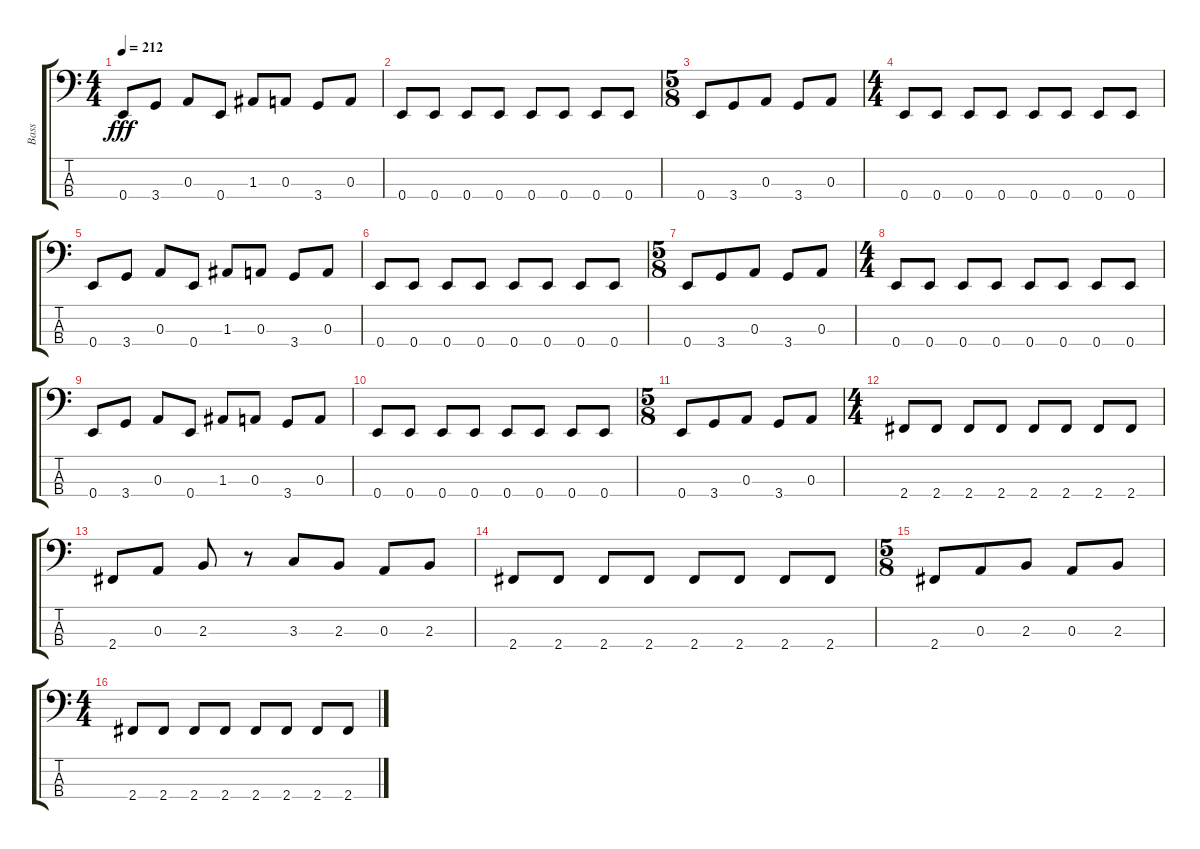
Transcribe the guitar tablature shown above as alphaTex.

\track ("Bass" "Bass") {instrument electricbassfinger}
\staff {score tabs}
\tuning (G2 D2 A1 E1) {hide}
\ts (4 4)
\tempo 212
\clef f4
\ks c
0.4.8{dy fff} 3.4.8 0.3.8 0.4.8 1.3.8 0.3.8 3.4.8 0.3.8 |
0.4.8 0.4.8 0.4.8 0.4.8 0.4.8 0.4.8 0.4.8 0.4.8 |
\ts (5 8)
0.4.8 3.4.8 0.3.8 3.4.8 0.3.8 |
\ts (4 4)
0.4.8 0.4.8 0.4.8 0.4.8 0.4.8 0.4.8 0.4.8 0.4.8 |
0.4.8 3.4.8 0.3.8 0.4.8 1.3.8 0.3.8 3.4.8 0.3.8 |
0.4.8 0.4.8 0.4.8 0.4.8 0.4.8 0.4.8 0.4.8 0.4.8 |
\ts (5 8)
0.4.8 3.4.8 0.3.8 3.4.8 0.3.8 |
\ts (4 4)
0.4.8 0.4.8 0.4.8 0.4.8 0.4.8 0.4.8 0.4.8 0.4.8 |
0.4.8 3.4.8 0.3.8 0.4.8 1.3.8 0.3.8 3.4.8 0.3.8 |
0.4.8 0.4.8 0.4.8 0.4.8 0.4.8 0.4.8 0.4.8 0.4.8 |
\ts (5 8)
0.4.8 3.4.8 0.3.8 3.4.8 0.3.8 |
\ts (4 4)
2.4.8 2.4.8 2.4.8 2.4.8 2.4.8 2.4.8 2.4.8 2.4.8 |
2.4.8 0.3.8 2.3.8 r.8 3.3.8 2.3.8 0.3.8 2.3.8 |
2.4.8 2.4.8 2.4.8 2.4.8 2.4.8 2.4.8 2.4.8 2.4.8 |
\ts (5 8)
2.4.8 0.3.8 2.3.8 0.3.8 2.3.8 |
\ts (4 4)
2.4.8 2.4.8 2.4.8 2.4.8 2.4.8 2.4.8 2.4.8 2.4.8
